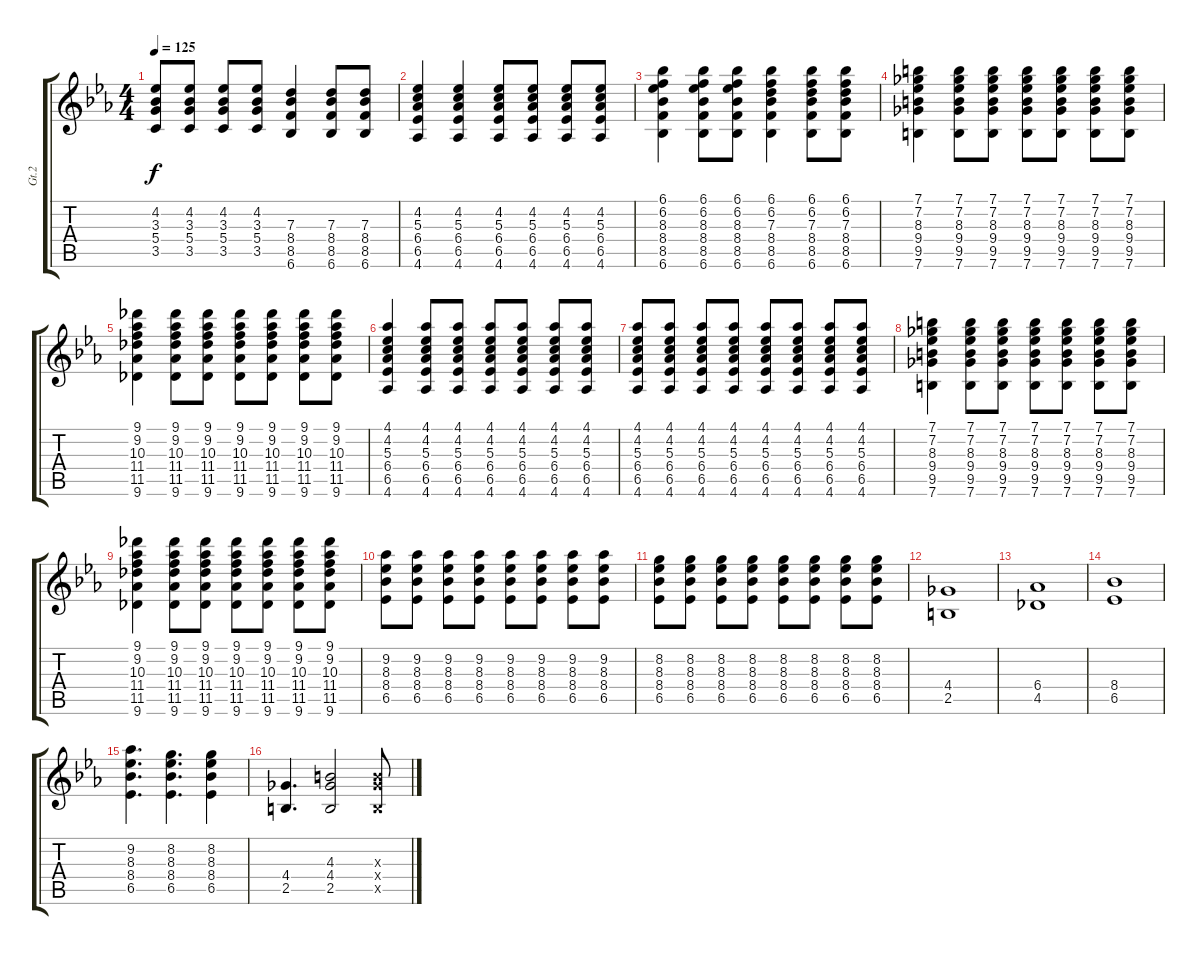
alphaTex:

\track ("Gt.2" "Gt.2") {instrument electricguitarmuted bank 115}
\staff {score tabs}
\tuning (E4 B3 G3 D3 A2 E2) {hide}
\ts (4 4)
\tempo 125
\clef g2
\ks eb
(4.2{t} 3.3{t} 5.4{t} 3.5{t}).8{dy f} (4.2 3.3 5.4 3.5).8 (4.2 3.3 5.4 3.5).8 (4.2 3.3 5.4 3.5).8 (7.3 8.4 8.5 6.6).4 (7.3 8.4 8.5 6.6).8 (7.3 8.4 8.5 6.6).8 |
(4.2 5.3 6.4 6.5 4.6).4 (4.2 5.3 6.4 6.5 4.6).4 (4.2 5.3 6.4 6.5 4.6).8 (4.2 5.3 6.4 6.5 4.6).8 (4.2 5.3 6.4 6.5 4.6).8 (4.2 5.3 6.4 6.5 4.6).8 |
(6.1 6.2 8.3 8.4 8.5 6.6).4 (6.1 6.2 8.3 8.4 8.5 6.6).8 (6.1 6.2 8.3 8.4 8.5 6.6).8 (6.1 6.2 7.3 8.4 8.5 6.6).4 (6.1 6.2 7.3 8.4 8.5 6.6).8 (6.1 6.2 7.3 8.4 8.5 6.6).8 |
(7.1 7.2 8.3 9.4 9.5 7.6).4 (7.1 7.2 8.3 9.4 9.5 7.6).8 (7.1 7.2 8.3 9.4 9.5 7.6).8 (7.1 7.2 8.3 9.4 9.5 7.6).8 (7.1 7.2 8.3 9.4 9.5 7.6).8 (7.1 7.2 8.3 9.4 9.5 7.6).8 (7.1 7.2 8.3 9.4 9.5 7.6).8 |
(9.1 9.2 10.3 11.4 11.5 9.6).4 (9.1 9.2 10.3 11.4 11.5 9.6).8 (9.1 9.2 10.3 11.4 11.5 9.6).8 (9.1 9.2 10.3 11.4 11.5 9.6).8 (9.1 9.2 10.3 11.4 11.5 9.6).8 (9.1 9.2 10.3 11.4 11.5 9.6).8 (9.1 9.2 10.3 11.4 11.5 9.6).8 |
(4.1 4.2 5.3 6.4 6.5 4.6).4 (4.1 4.2 5.3 6.4 6.5 4.6).8 (4.1 4.2 5.3 6.4 6.5 4.6).8 (4.1 4.2 5.3 6.4 6.5 4.6).8 (4.1 4.2 5.3 6.4 6.5 4.6).8 (4.1 4.2 5.3 6.4 6.5 4.6).8 (4.1 4.2 5.3 6.4 6.5 4.6).8 |
(4.1 4.2 5.3 6.4 6.5 4.6).8 (4.1 4.2 5.3 6.4 6.5 4.6).8 (4.1 4.2 5.3 6.4 6.5 4.6).8 (4.1 4.2 5.3 6.4 6.5 4.6).8 (4.1 4.2 5.3 6.4 6.5 4.6).8 (4.1 4.2 5.3 6.4 6.5 4.6).8 (4.1 4.2 5.3 6.4 6.5 4.6).8 (4.1 4.2 5.3 6.4 6.5 4.6).8 |
(7.1 7.2 8.3 9.4 9.5 7.6).4 (7.1 7.2 8.3 9.4 9.5 7.6).8 (7.1 7.2 8.3 9.4 9.5 7.6).8 (7.1 7.2 8.3 9.4 9.5 7.6).8 (7.1 7.2 8.3 9.4 9.5 7.6).8 (7.1 7.2 8.3 9.4 9.5 7.6).8 (7.1 7.2 8.3 9.4 9.5 7.6).8 |
(9.1 9.2 10.3 11.4 11.5 9.6).4 (9.1 9.2 10.3 11.4 11.5 9.6).8 (9.1 9.2 10.3 11.4 11.5 9.6).8 (9.1 9.2 10.3 11.4 11.5 9.6).8 (9.1 9.2 10.3 11.4 11.5 9.6).8 (9.1 9.2 10.3 11.4 11.5 9.6).8 (9.1 9.2 10.3 11.4 11.5 9.6).8 |
(9.2 8.3 8.4 6.5).8 (9.2 8.3 8.4 6.5).8 (9.2 8.3 8.4 6.5).8 (9.2 8.3 8.4 6.5).8 (9.2 8.3 8.4 6.5).8 (9.2 8.3 8.4 6.5).8 (9.2 8.3 8.4 6.5).8 (9.2 8.3 8.4 6.5).8 |
(8.2 8.3 8.4 6.5).8 (8.2 8.3 8.4 6.5).8 (8.2 8.3 8.4 6.5).8 (8.2 8.3 8.4 6.5).8 (8.2 8.3 8.4 6.5).8 (8.2 8.3 8.4 6.5).8 (8.2 8.3 8.4 6.5).8 (8.2 8.3 8.4 6.5).8 |
(4.4 2.5).1 |
(6.4 4.5).1 |
(8.4 6.5).1 |
(9.2 8.3 8.4 6.5).4{d} (8.2 8.3 8.4 6.5).4{d} (8.2 8.3 8.4 6.5).4 |
(4.4 2.5).4{d} (4.3 4.4 2.5).2 (4.3{x} 4.4{x} 2.5{x}).8
